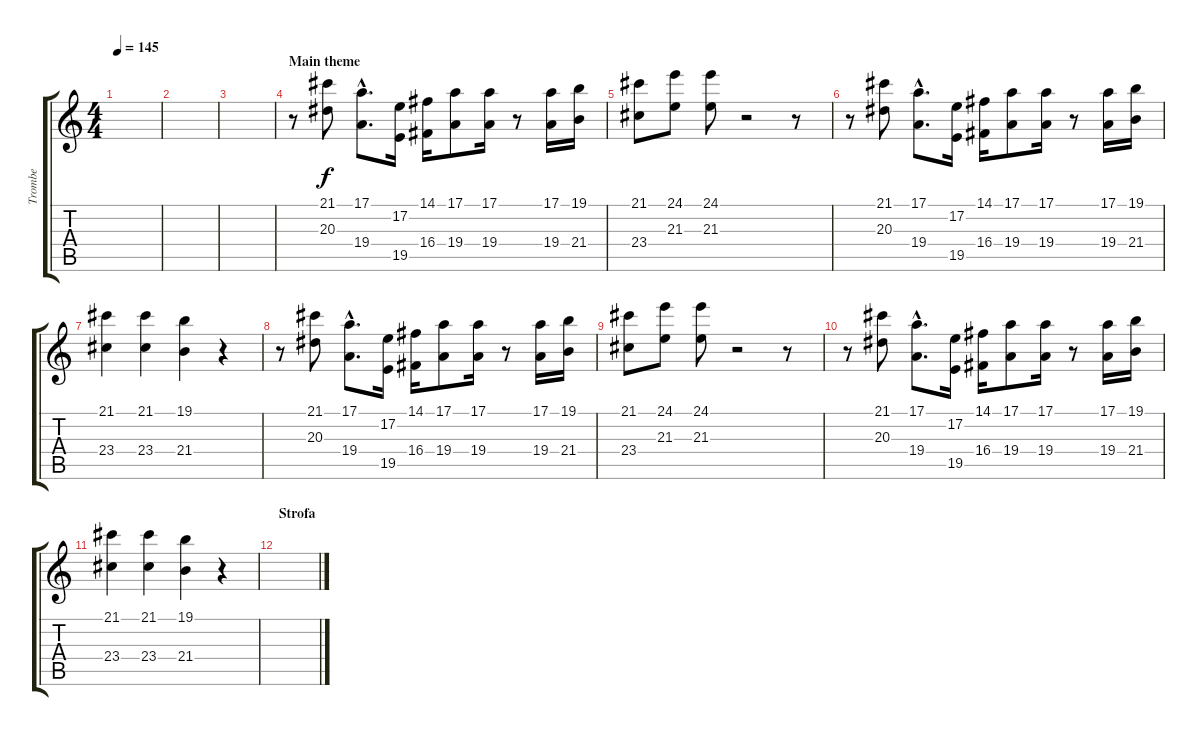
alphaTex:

\track ("Trombe" "Trombe") {instrument brasssection}
\staff {score tabs}
\tuning (E4 B3 G3 D3 A2 E2) {hide}
\ts (4 4)
\tempo 145
\clef g2
\ks c
|
|
|
\section ("" "Main theme")
r.8 (21.1 20.3).8 (17.1{hac} 19.4{hac}).8{d} (17.2 19.5).16 (14.1 16.4).16 (17.1 19.4).8 (17.1 19.4).16 r.8 (17.1 19.4).16 (19.1 21.4).16 |
(21.1 23.4).8 (24.1 21.3).8 (24.1 21.3).8 r.2 r.8 |
r.8 (21.1 20.3).8 (17.1{hac} 19.4{hac}).8{d} (17.2 19.5).16 (14.1 16.4).16 (17.1 19.4).8 (17.1 19.4).16 r.8 (17.1 19.4).16 (19.1 21.4).16 |
(21.1 23.4).4 (21.1 23.4).4 (19.1 21.4).4 r.4 |
r.8 (21.1 20.3).8 (17.1{hac} 19.4{hac}).8{d} (17.2 19.5).16 (14.1 16.4).16 (17.1 19.4).8 (17.1 19.4).16 r.8 (17.1 19.4).16 (19.1 21.4).16 |
(21.1 23.4).8 (24.1 21.3).8 (24.1 21.3).8 r.2 r.8 |
r.8 (21.1 20.3).8 (17.1{hac} 19.4{hac}).8{d} (17.2 19.5).16 (14.1 16.4).16 (17.1 19.4).8 (17.1 19.4).16 r.8 (17.1 19.4).16 (19.1 21.4).16 |
(21.1 23.4).4 (21.1 23.4).4 (19.1 21.4).4 r.4 |
\section ("" "Strofa")
